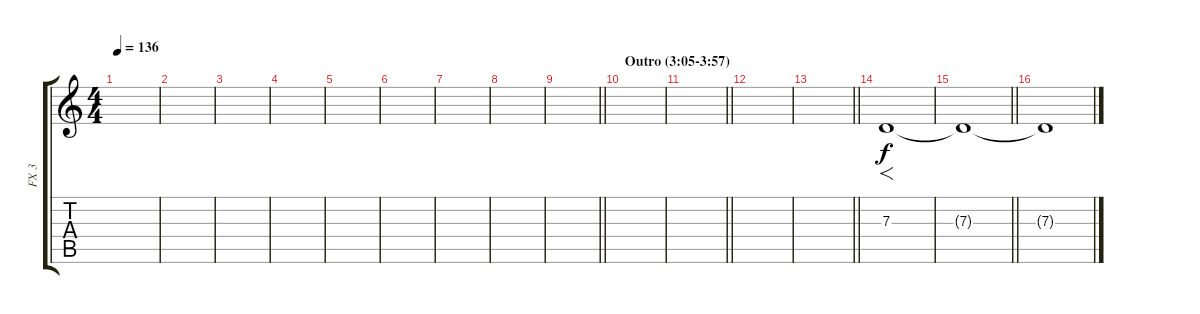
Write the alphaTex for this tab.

\track ("FX 3" "FX 3") {instrument fx6goblins}
\staff {score tabs}
\tuning (E4 B3 G3 D3 A2 E2) {hide}
\ts (4 4)
\tempo 136
\clef g2
\ks c
|
|
|
|
|
|
|
|
\barLineRight lightlight
|
\section ("" "Outro (3:05-3:57)")
|
\barLineRight lightlight
|
|
\barLineRight lightlight
|
7.3.1{f volume 9 instrument applause} |
\barLineRight lightlight
7.3{t}.1{volume 4} |
7.3{t}.1
